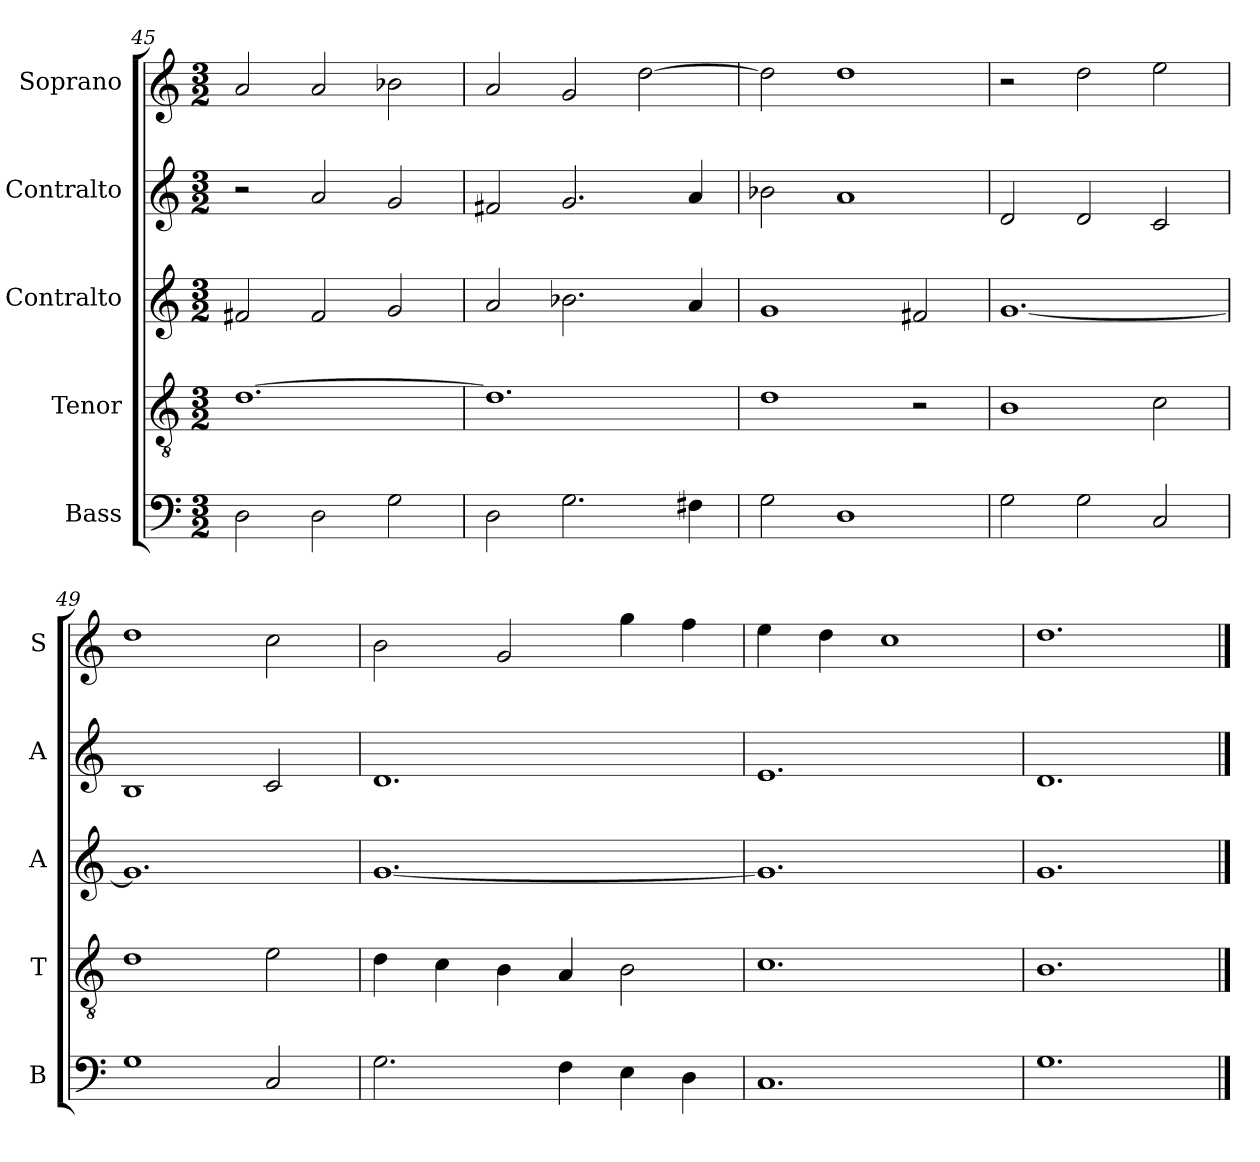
**kern	**kern	**kern	**kern	**kern
*part5	*part4	*part3	*part2	*part1
*staff5	*staff4	*staff3	*staff2	*staff1
*I"Bass	*I"Tenor	*I"Contralto	*I"Contralto	*I"Soprano
*I'B	*I'T	*I'A	*I'A	*I'S
*clefF4	*clefGv2	*clefG2	*clefG2	*clefG2
*k[]	*k[]	*k[]	*k[]	*k[]
*G:mix	*G:mix	*G:mix	*G:mix	*G:mix
*M3/2	*M3/2	*M3/2	*M3/2	*M3/2
=45	=45	=45	=45	=45
2D	[1.d	2f#X	2r	2a
2D	.	2f#	2a	2a
2G	.	2g	2g	2b-X
=46	=46	=46	=46	=46
2D	1.d]	2a	2f#X	2a
2.G	.	2.b-X	2.g	2g
.	.	.	.	[2dd
4F#X	.	4a	4a	.
=47	=47	=47	=47	=47
2G	1d	1g	2b-X	2dd]
1D	.	.	1a	1dd
.	2r	2f#X	.	.
=48	=48	=48	=48	=48
2G	1B	[1.g	2d	2r
2G	.	.	2d	2dd
2C	2c	.	2c	2ee
=49	=49	=49	=49	=49
1G	1d	1.g]	1B	1dd
2C	2e	.	2c	2cc
=50	=50	=50	=50	=50
2.G	4d	[1.g	1.d	2b
.	4c	.	.	.
.	4B	.	.	2g
4F	4A	.	.	.
4E	2B	.	.	4gg
4D	.	.	.	4ff
=51	=51	=51	=51	=51
1.C	1.c	1.g]	1.e	4ee
.	.	.	.	4dd
.	.	.	.	1cc
=52	=52	=52	=52	=52
1.G	1.B	1.g	1.d	1.dd
==	==	==	==	==
*-	*-	*-	*-	*-
